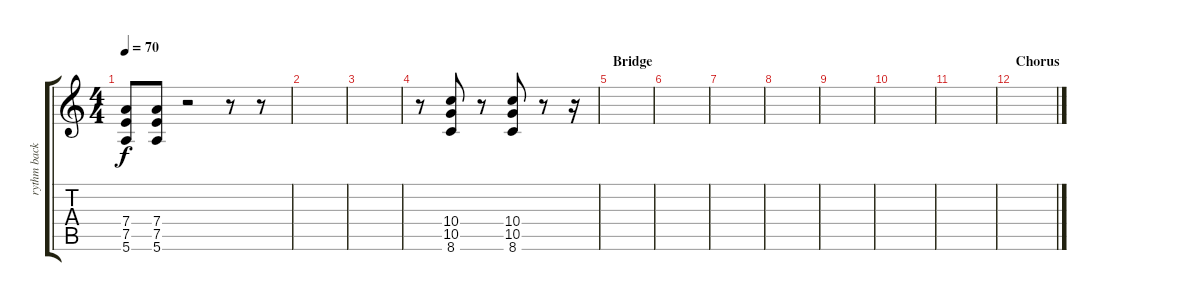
\track ("rythm backup" "rythm back") {instrument distortionguitar}
\staff {score tabs}
\tuning (E4 B3 G3 D3 A2 E2) {hide}
\ts (4 4)
\tempo 70
\clef g2
\ks c
(7.4 7.5 5.6).8{dy f} (7.4 7.5 5.6).8 r.2 r.8 r.8 |
|
|
r.8 (10.4 10.5 8.6).8 r.8 (10.4 10.5 8.6).8 r.8 r.16 |
\section ("" "Bridge")
|
|
|
|
|
|
|
\section ("" "Chorus")
